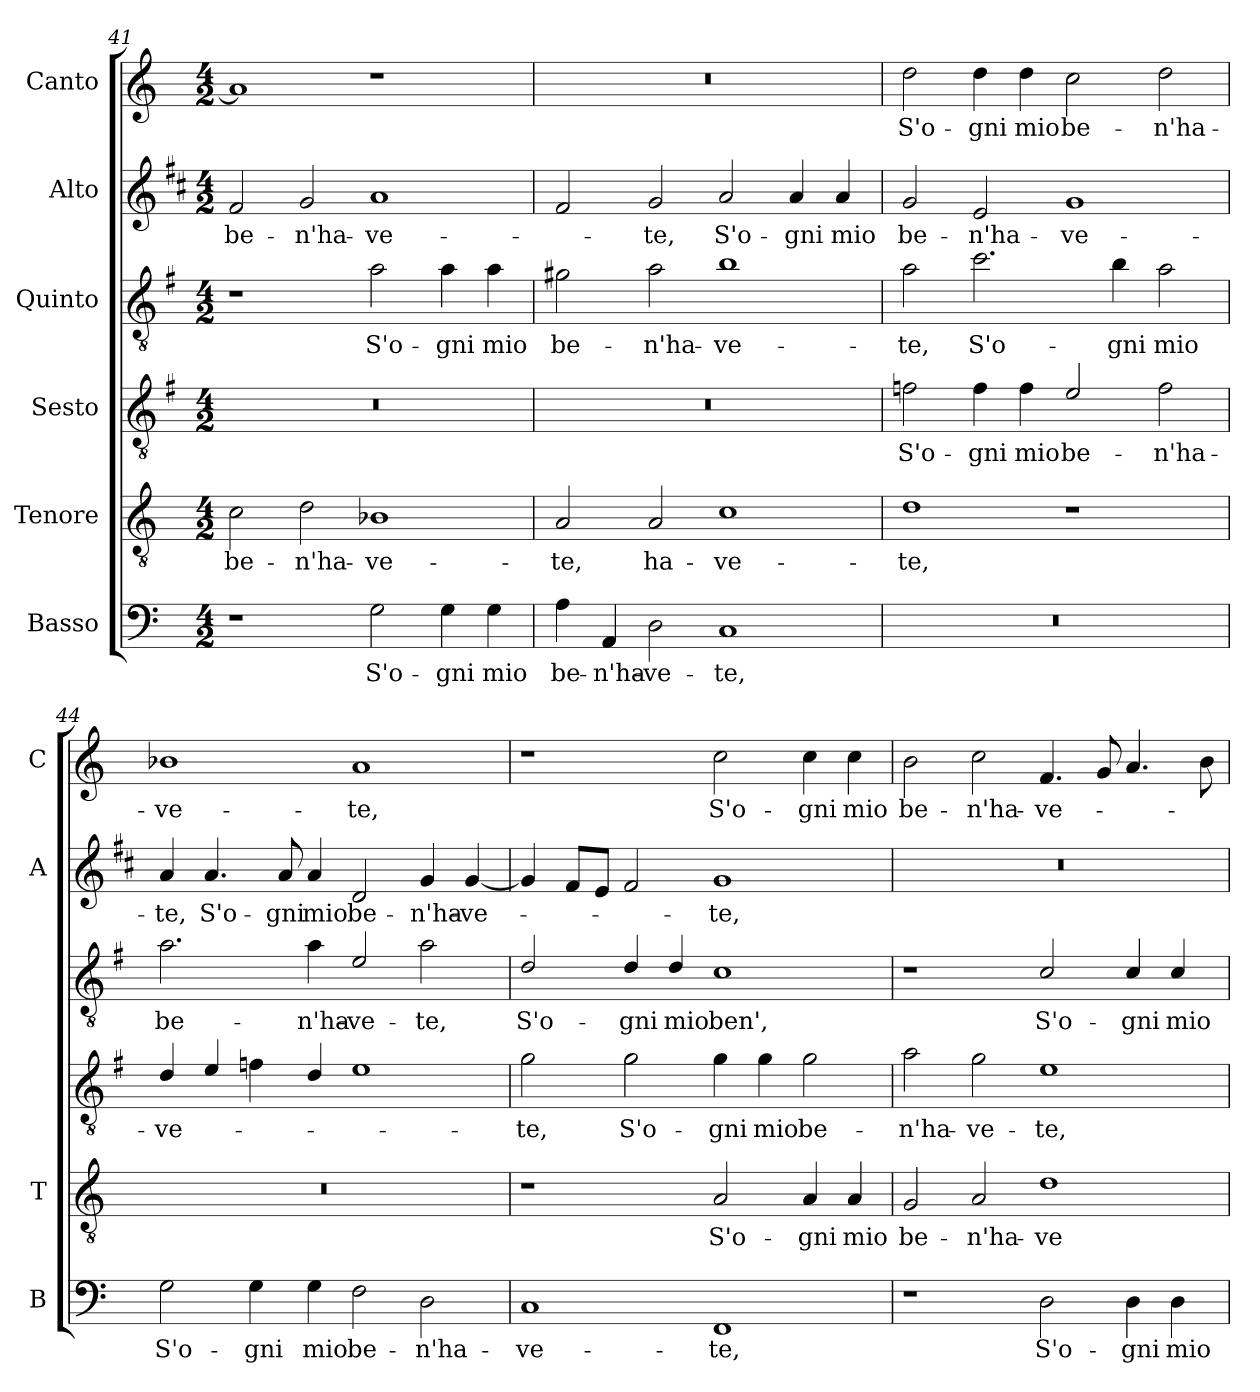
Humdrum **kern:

**kern	**text	**kern	**text	**kern	**text	**kern	**text	**kern	**text	**kern	**text
*part6	*part6	*part5	*part5	*part4	*part4	*part3	*part3	*part2	*part2	*part1	*part1
*staff6	*staff6	*staff5	*staff5	*staff4	*staff4	*staff3	*staff3	*staff2	*staff2	*staff1	*staff1
*I"Basso	*	*I"Tenore	*	*I"Sesto	*	*I"Quinto	*	*I"Alto	*	*I"Canto	*
*I'B	*	*I'T	*	*	*	*	*	*I'A	*	*I'C	*
*clefF4	*	*clefGv2	*	*clefGv2	*	*clefGv2	*	*clefG2	*	*clefG2	*
*	*	*	*	*ITrd4c7	*	*ITrd4c7	*	*ITrd1c2	*	*	*
*k[]	*	*k[]	*	*k[]	*	*k[]	*	*k[]	*	*k[]	*
*C:	*	*C:	*	*C:	*	*C:	*	*C:	*	*C:	*
*M4/2	*	*M4/2	*	*M4/2	*	*M4/2	*	*M4/2	*	*M4/2	*
=41	=41	=41	=41	=41	=41	=41	=41	=41	=41	=41	=41
!	!	!	!LO:LY:b	!	!	!	!	!	!LO:LY:b	!	!
1r	.	2c\	be-	0r	.	1r	.	2e/	be-	1a]	.
!	!	!	!LO:LY:b	!	!	!	!	!	!LO:LY:b	!	!
.	.	2d\	-n'ha-	.	.	.	.	2f/	-n'ha-	.	.
!	!LO:LY:b	!	!LO:LY:b	!	!	!	!LO:LY:b	!	!LO:LY:b	!	!
2G\	S'o-	1B-X	-ve-	.	.	2d\	S'o-	1g	-ve-	1r	.
!	!LO:LY:b	!	!	!	!	!	!LO:LY:b	!	!	!	!
4G\	-gni	.	.	.	.	4d\	-gni	.	.	.	.
!	!LO:LY:b	!	!	!	!	!	!LO:LY:b	!	!	!	!
4G\	mio	.	.	.	.	4d\	mio	.	.	.	.
!!LO:LB:g=z
=42	=42	=42	=42	=42	=42	=42	=42	=42	=42	=42	=42
!	!LO:LY:b	!	!LO:LY:b	!	!	!	!LO:LY:b	!	!	!	!
4A\	be-	2A/	-te,	0r	.	2c#X\	be-	2e/	.	0r	.
!	!LO:LY:b	!	!	!	!	!	!	!	!	!	!
4AA/	-n'ha-	.	.	.	.	.	.	.	.	.	.
!	!LO:LY:b	!	!LO:LY:b	!	!	!	!LO:LY:b	!	!LO:LY:b	!	!
2D\	-ve-	2A/	ha-	.	.	2d\	-n'ha-	2f/	-te,	.	.
!	!LO:LY:b	!	!LO:LY:b	!	!	!	!LO:LY:b	!	!LO:LY:b	!	!
1C	-te,	1c	-ve-	.	.	1e	-ve-	2g/	S'o-	.	.
!	!	!	!	!	!	!	!	!	!LO:LY:b	!	!
.	.	.	.	.	.	.	.	4g/	-gni	.	.
!	!	!	!	!	!	!	!	!	!LO:LY:b	!	!
.	.	.	.	.	.	.	.	4g/	mio	.	.
=43	=43	=43	=43	=43	=43	=43	=43	=43	=43	=43	=43
!	!	!	!LO:LY:b	!	!LO:LY:b	!	!LO:LY:b	!	!LO:LY:b	!	!LO:LY:b
0r	.	1d	-te,	2B-X\	S'o-	2d\	-te,	2f/	be-	2dd\	S'o-
!	!	!	!	!	!LO:LY:b	!	!LO:LY:b	!	!LO:LY:b	!	!LO:LY:b
.	.	.	.	4B-\	-gni	2.f\	S'o-	2d/	-n'ha-	4dd\	-gni
!	!	!	!	!	!LO:LY:b	!	!	!	!	!	!LO:LY:b
.	.	.	.	4B-\	mio	.	.	.	.	4dd\	mio
!	!	!	!	!	!LO:LY:b	!	!	!	!LO:LY:b	!	!LO:LY:b
.	.	1r	.	2A/	be-	.	.	1f	-ve-	2cc\	be-
!	!	!	!	!	!	!	!LO:LY:b	!	!	!	!
.	.	.	.	.	.	4e\	-gni	.	.	.	.
!	!	!	!	!	!LO:LY:b	!	!LO:LY:b	!	!	!	!LO:LY:b
.	.	.	.	2B-\	-n'ha-	2d\	mio	.	.	2dd\	-n'ha-
=44	=44	=44	=44	=44	=44	=44	=44	=44	=44	=44	=44
!	!LO:LY:b	!	!	!	!LO:LY:b	!	!LO:LY:b	!	!LO:LY:b	!	!LO:LY:b
2G\	S'o-	0r	.	4G/	-ve-	2.d\	be-	4g/	-te,	1b-X	-ve-
!	!	!	!	!	!	!	!	!	!LO:LY:b	!	!
.	.	.	.	4A/	.	.	.	4.g/	S'o-	.	.
!	!LO:LY:b	!	!	!	!	!	!	!	!	!	!
4G\	-gni	.	.	4B-X\	.	.	.	.	.	.	.
!	!	!	!	!	!	!	!	!	!LO:LY:b	!	!
.	.	.	.	.	.	.	.	8g/	-gni	.	.
!	!LO:LY:b	!	!	!	!	!	!LO:LY:b	!	!LO:LY:b	!	!
4G\	mio	.	.	4G/	.	4d\	-n'ha-	4g/	mio	.	.
!	!LO:LY:b	!	!	!	!	!	!LO:LY:b	!	!LO:LY:b	!	!LO:LY:b
2F\	be-	.	.	1A	.	2A/	-ve-	2c/	be-	1a	-te,
!	!LO:LY:b	!	!	!	!	!	!LO:LY:b	!	!LO:LY:b	!	!
2D\	-n'ha-	.	.	.	.	2d\	-te,	4f/	-n'ha-	.	.
!	!	!	!	!	!	!	!	!	!LO:LY:b	!	!
.	.	.	.	.	.	.	.	[4f/	-ve-	.	.
=45	=45	=45	=45	=45	=45	=45	=45	=45	=45	=45	=45
!	!LO:LY:b	!	!	!	!LO:LY:b	!	!LO:LY:b	!	!	!	!
1C	-ve-	1r	.	2c\	-te,	2G/	S'o-	4f/]	.	1r	.
.	.	.	.	.	.	.	.	8e/L	.	.	.
.	.	.	.	.	.	.	.	8d/J	.	.	.
!	!	!	!	!	!LO:LY:b	!	!LO:LY:b	!	!	!	!
.	.	.	.	2c\	S'o-	4G/	-gni	2e/	.	.	.
!	!	!	!	!	!	!	!LO:LY:b	!	!	!	!
.	.	.	.	.	.	4G/	mio	.	.	.	.
!	!LO:LY:b	!	!LO:LY:b	!	!LO:LY:b	!	!LO:LY:b	!	!LO:LY:b	!	!LO:LY:b
1FF	-te,	2A/	S'o-	4c\	-gni	1F	ben',	1f	-te,	2cc\	S'o-
!	!	!	!	!	!LO:LY:b	!	!	!	!	!	!
.	.	.	.	4c\	mio	.	.	.	.	.	.
!	!	!	!LO:LY:b	!	!LO:LY:b	!	!	!	!	!	!LO:LY:b
.	.	4A/	-gni	2c\	be-	.	.	.	.	4cc\	-gni
!	!	!	!LO:LY:b	!	!	!	!	!	!	!	!LO:LY:b
.	.	4A/	mio	.	.	.	.	.	.	4cc\	mio
!!LO:LB:g=z
=46	=46	=46	=46	=46	=46	=46	=46	=46	=46	=46	=46
!	!	!	!LO:LY:b	!	!LO:LY:b	!	!	!	!	!	!LO:LY:b
1r	.	2G/	be-	2d\	-n'ha-	1r	.	0r	.	2b\	be-
!	!	!	!LO:LY:b	!	!LO:LY:b	!	!	!	!	!	!LO:LY:b
.	.	2A/	-n'ha-	2c\	-ve-	.	.	.	.	2cc\	-n'ha-
!	!LO:LY:b	!	!LO:LY:b	!	!LO:LY:b	!	!LO:LY:b	!	!	!	!LO:LY:b
2D\	S'o-	1d	-ve-	1A	-te,	2F/	S'o-	.	.	4.f/	-ve-
.	.	.	.	.	.	.	.	.	.	8g/	.
!	!LO:LY:b	!	!	!	!	!	!LO:LY:b	!	!	!	!
4D\	-gni	.	.	.	.	4F/	-gni	.	.	4.a/	.
!	!LO:LY:b	!	!	!	!	!	!LO:LY:b	!	!	!	!
4D\	mio	.	.	.	.	4F/	mio	.	.	.	.
.	.	.	.	.	.	.	.	.	.	8b\	.
=	=	=	=	=	=	=	=	=	=	=	=
*-	*-	*-	*-	*-	*-	*-	*-	*-	*-	*-	*-
